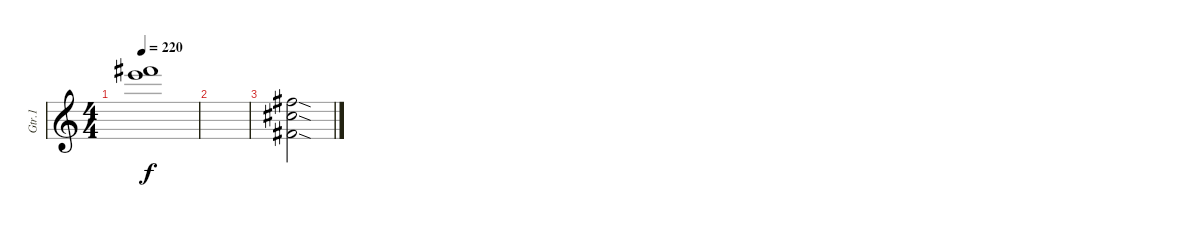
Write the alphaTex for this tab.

\track ("Gtr.1" "Gtr.1") {instrument distortionguitar}
\staff {score}
\tuning (E4 B3 G3 D3 A2 E2) {hide}
\ts (4 4)
\tempo 220
\clef g2
\ks c
(14.1{t} 17.2{t}).1{dy f} |
|
(11.3{sod} 11.4{sod} 9.5{sod}).2
